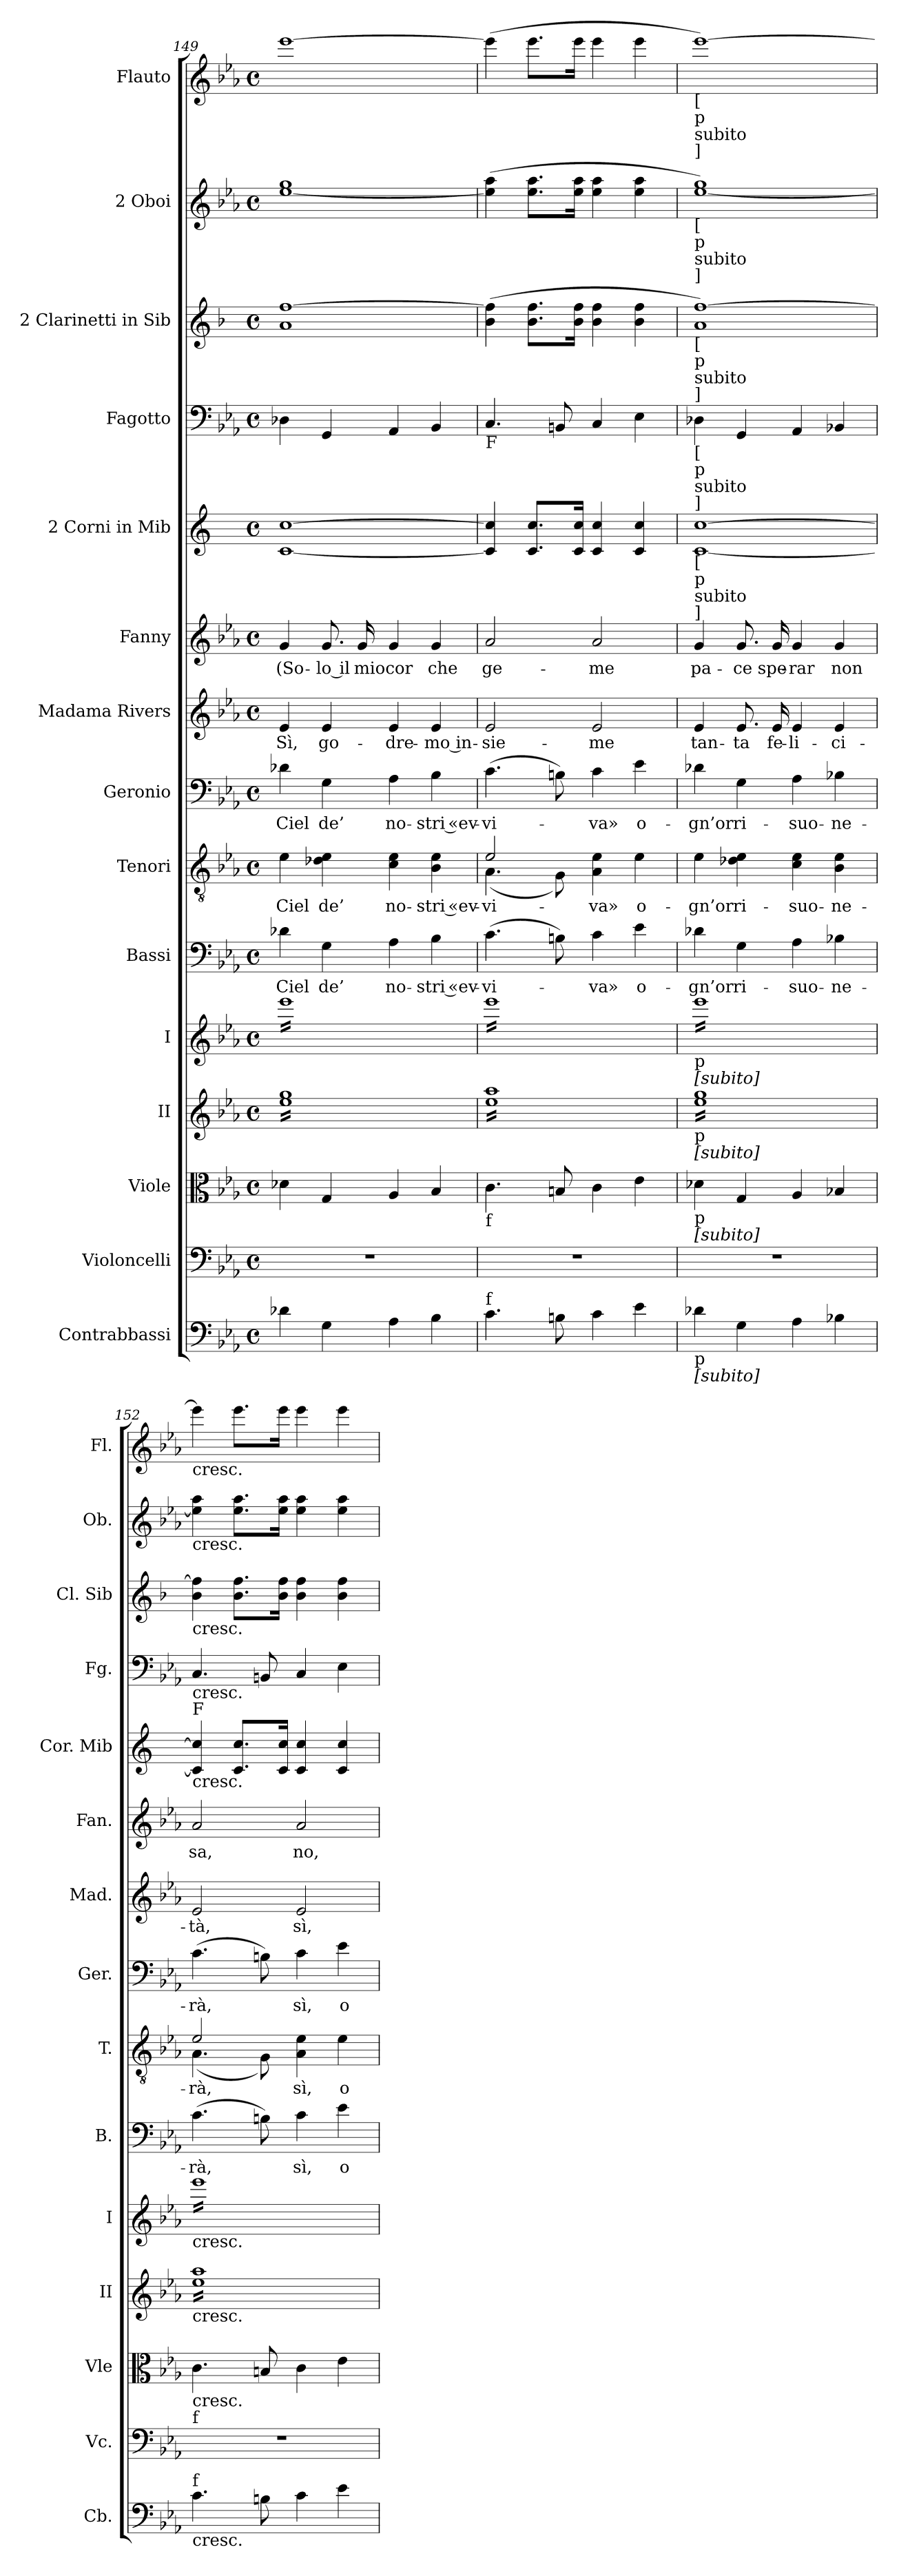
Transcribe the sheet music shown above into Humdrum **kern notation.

**kern	**kern	**kern	**kern	**kern	**kern	**text	**kern	**text	**kern	**text	**kern	**text	**kern	**text	**kern	**kern	**kern	**kern	**kern
*part15	*part14	*part13	*part12	*part11	*part10	*part10	*part9	*part9	*part8	*part8	*part7	*part7	*part6	*part6	*part5	*part4	*part3	*part2	*part1
*staff15	*staff14	*staff13	*staff12	*staff11	*staff10	*staff10	*staff9	*staff9	*staff8	*staff8	*staff7	*staff7	*staff6	*staff6	*staff5	*staff4	*staff3	*staff2	*staff1
*I"Contrabbassi	*I"Violoncelli	*I"Viole	*I"II	*I"I	*I"Bassi	*	*I"Tenori	*	*I"Geronio	*	*I"Madama Rivers	*	*I"Fanny	*	*I"2 Corni in Mib	*I"Fagotto	*I"2 Clarinetti in Sib	*I"2 Oboi	*I"Flauto
*I'Cb.	*I'Vc.	*I'Vle	*I'II	*I'I	*I'B.	*	*I'T.	*	*I'Ger.	*	*I'Mad.	*	*I'Fan.	*	*I'Cor. Mib	*I'Fg.	*I'Cl. Sib	*I'Ob.	*I'Fl.
*clefF4	*clefF4	*clefC3	*clefG2	*clefG2	*clefF4	*	*clefGv2	*	*clefF4	*	*clefG2	*	*clefG2	*	*clefG2	*clefF4	*clefG2	*clefG2	*clefG2
*	*	*	*	*	*	*	*	*	*	*	*	*	*	*	*	*	*ITrd1c2	*	*
*k[b-e-a-]	*k[b-e-a-]	*k[b-e-a-]	*k[b-e-a-]	*k[b-e-a-]	*k[b-e-a-]	*	*k[b-e-a-]	*	*k[b-e-a-]	*	*k[b-e-a-]	*	*k[b-e-a-]	*	*k[]	*k[b-e-a-]	*k[b-e-a-]	*k[b-e-a-]	*k[b-e-a-]
*E-:	*E-:	*E-:	*E-:	*E-:	*E-:	*	*E-:	*	*E-:	*	*E-:	*	*E-:	*	*C:	*E-:	*E-:	*E-:	*E-:
*M4/4	*M4/4	*M4/4	*M4/4	*M4/4	*M4/4	*	*M4/4	*	*M4/4	*	*M4/4	*	*M4/4	*	*M4/4	*M4/4	*M4/4	*M4/4	*M4/4
*met(c)	*met(c)	*met(c)	*met(c)	*met(c)	*met(c)	*	*met(c)	*	*met(c)	*	*met(c)	*	*met(c)	*	*met(c)	*met(c)	*met(c)	*met(c)	*met(c)
=149	=149	=149	=149	=149	=149	=149	=149	=149	=149	=149	=149	=149	=149	=149	=149	=149	=149	=149	=149
!	!	!	!	!	!	!LO:LY:b	!	!LO:LY:b	!	!LO:LY:b	!	!LO:LY:b	!	!LO:LY:b	!	!	!	!	!
*	*	*	*tremolo	*	*	*	*	*	*	*	*	*	*	*	*	*	*	*	*
*	*	*	*	*tremolo	*	*	*	*	*	*	*	*	*	*	*	*	*	*	*
4d-X\	1r	4d-X\	16ee- 16ggLL	16eee-LL	4d-X\	Ciel	4e-\	Ciel	4d-X\	Ciel	4e-/	Sì,	4g/	(So-	[1c [1cc	4D-X>\	1g [1ee-	[<1ee- 1gg	[1eee-
.	.	.	16ee- 16gg	16eee-	.	.	.	.	.	.	.	.	.	.	.	.	.	.	.
.	.	.	16ee- 16gg	16eee-	.	.	.	.	.	.	.	.	.	.	.	.	.	.	.
.	.	.	16ee- 16gg	16eee-	.	.	.	.	.	.	.	.	.	.	.	.	.	.	.
!	!	!	!	!	!	!LO:LY:b	!	!LO:LY:b	!	!LO:LY:b	!	!LO:LY:b	!	!LO:LY:b	!	!	!	!	!
4G\	.	4G/	16ee- 16gg	16eee-	4G\	de’	4d-X\ 4e-\	de’	4G\	de’	4e-/	go-	8.g/	-lo il	.	4GG</	.	.	.
.	.	.	16ee- 16gg	16eee-	.	.	.	.	.	.	.	.	.	.	.	.	.	.	.
.	.	.	16ee- 16gg	16eee-	.	.	.	.	.	.	.	.	.	.	.	.	.	.	.
!	!	!	!	!	!	!	!	!	!	!	!	!	!	!LO:LY:b	!	!	!	!	!
.	.	.	16ee- 16gg	16eee-	.	.	.	.	.	.	.	.	16g/	mio	.	.	.	.	.
!	!	!	!	!	!	!LO:LY:b	!	!LO:LY:b	!	!LO:LY:b	!	!LO:LY:b	!	!LO:LY:b	!	!	!	!	!
4A-\	.	4A-/	16ee- 16gg	16eee-	4A-\	no-	4c\ 4e-\	no-	4A-\	no-	4e-/	-dre-	4g/	cor	.	4AA-/	.	.	.
.	.	.	16ee- 16gg	16eee-	.	.	.	.	.	.	.	.	.	.	.	.	.	.	.
.	.	.	16ee- 16gg	16eee-	.	.	.	.	.	.	.	.	.	.	.	.	.	.	.
.	.	.	16ee- 16gg	16eee-	.	.	.	.	.	.	.	.	.	.	.	.	.	.	.
!	!	!	!	!	!	!LO:LY:b	!	!LO:LY:b	!	!LO:LY:b	!	!LO:LY:b	!	!LO:LY:b	!	!	!	!	!
4B-\	.	4B-/	16ee- 16gg	16eee-	4B-\	-stri «ev-	4B-\ 4e-\	-stri «ev-	4B-\	-stri «ev-	4e-/	-mo in-	4g/	che	.	4BB-/	.	.	.
.	.	.	16ee- 16gg	16eee-	.	.	.	.	.	.	.	.	.	.	.	.	.	.	.
.	.	.	16ee- 16gg	16eee-	.	.	.	.	.	.	.	.	.	.	.	.	.	.	.
.	.	.	16ee- 16ggJJ	16eee-JJ	.	.	.	.	.	.	.	.	.	.	.	.	.	.	.
=150	=150	=150	=150	=150	=150	=150	=150	=150	=150	=150	=150	=150	=150	=150	=150	=150	=150	=150	=150
!	!	!	!	!	!	!	!	!	!	!	!	!	!	!	!	!LO:TX:b:t=F	!	!	!
!	!	!LO:TX:b:t=f	!	!	!	!	!	!	!	!	!	!	!	!	!	!	!	!	!
!LO:TX:a:t=f	!	!	!	!	!	!	!	!	!	!	!	!	!	!	!	!	!	!	!
!	!	!	!	!	!	!LO:LY:b	!	!LO:LY:b	!	!LO:LY:b	!	!LO:LY:b	!	!LO:LY:b	!	!	!	!	!
*	*	*	*	*	*	*	*^	*	*	*	*	*	*	*	*	*	*	*	*
4.c\	1r	4.c\	16ee- 16aa-LL	16eee-LL	(>4.c\	-vi-	2e-/	(<4.A-\	-vi-	(>4.c\	-vi-	2e-/	-sie-	2a-/	ge-	4c/] 4cc/]	4.C</	(>4a-\ 4ee-\]	(>4ee-\] 4aa-\	(>4eee-\]
.	.	.	16ee- 16aa-	16eee-	.	.	.	.	.	.	.	.	.	.	.	.	.	.	.	.
.	.	.	16ee- 16aa-	16eee-	.	.	.	.	.	.	.	.	.	.	.	.	.	.	.	.
.	.	.	16ee- 16aa-	16eee-	.	.	.	.	.	.	.	.	.	.	.	.	.	.	.	.
.	.	.	16ee- 16aa-	16eee-	.	.	.	.	.	.	.	.	.	.	.	8.c/ 8.cc/L	.	8.a-\ 8.ee-\L	8.ee-\ 8.aa-\L	8.eee-\L
.	.	.	16ee- 16aa-	16eee-	.	.	.	.	.	.	.	.	.	.	.	.	.	.	.	.
8Bn\	.	8Bn/	16ee- 16aa-	16eee-	8Bn\)	.	.	8G\)	.	8Bn\)	.	.	.	.	.	.	8BBn/	.	.	.
.	.	.	16ee- 16aa-	16eee-	.	.	.	.	.	.	.	.	.	.	.	16c/ 16cc/Jk	.	16a-\ 16ee-\Jk	16ee-\ 16aa-\Jk	16eee-\Jk
!	!	!	!	!	!	!LO:LY:b	!	!	!LO:LY:b	!	!LO:LY:b	!	!LO:LY:b	!	!LO:LY:b	!	!	!	!	!
4c\	.	4c\	16ee- 16aa-	16eee-	4c\	-va»	4A-\ 4e-\	2ryy	-va»	4c\	-va»	2e-/	-me	2a-/	-me	4c/ 4cc/	4C/	4a-\ 4ee-\	4ee-\ 4aa-\	4eee-\
.	.	.	16ee- 16aa-	16eee-	.	.	.	.	.	.	.	.	.	.	.	.	.	.	.	.
.	.	.	16ee- 16aa-	16eee-	.	.	.	.	.	.	.	.	.	.	.	.	.	.	.	.
.	.	.	16ee- 16aa-	16eee-	.	.	.	.	.	.	.	.	.	.	.	.	.	.	.	.
!	!	!	!	!	!	!LO:LY:b	!	!	!LO:LY:b	!	!LO:LY:b	!	!	!	!	!	!	!	!	!
4e-\	.	4e-\	16ee- 16aa-	16eee-	4e-\	o-	4e-\	.	o-	4e-\	o-	.	.	.	.	4c/ 4cc/	4E->\	4a-\ 4ee-\	4ee-\ 4aa-\	4eee-\
.	.	.	16ee- 16aa-	16eee-	.	.	.	.	.	.	.	.	.	.	.	.	.	.	.	.
.	.	.	16ee- 16aa-	16eee-	.	.	.	.	.	.	.	.	.	.	.	.	.	.	.	.
.	.	.	16ee- 16aa-JJ	16eee-JJ	.	.	.	.	.	.	.	.	.	.	.	.	.	.	.	.
*	*	*	*	*	*	*	*v	*v	*	*	*	*	*	*	*	*	*	*	*	*
=151	=151	=151	=151	=151	=151	=151	=151	=151	=151	=151	=151	=151	=151	=151	=151	=151	=151	=151	=151
!	!	!	!	!	!	!	!	!	!	!	!	!	!	!	!	!	!	!	!LO:TX:b:t=[
!	!	!	!	!	!	!	!	!	!	!	!	!	!	!	!	!	!	!	!LO:TX:b:t=p
!	!	!	!	!	!	!	!	!	!	!	!	!	!	!	!	!	!	!	!LO:TX:b:t=subito
!	!	!	!	!	!	!	!	!	!	!	!	!	!	!	!	!	!	!	!LO:TX:b:t=]
!	!	!	!	!	!	!	!	!	!	!	!	!	!	!	!	!	!	!LO:TX:b:t=[	!
!	!	!	!	!	!	!	!	!	!	!	!	!	!	!	!	!	!	!LO:TX:b:t=p	!
!	!	!	!	!	!	!	!	!	!	!	!	!	!	!	!	!	!	!LO:TX:b:t=subito	!
!	!	!	!	!	!	!	!	!	!	!	!	!	!	!	!	!	!	!LO:TX:b:t=]	!
!	!	!	!	!	!	!	!	!	!	!	!	!	!	!	!	!	!LO:TX:b:t=[	!	!
!	!	!	!	!	!	!	!	!	!	!	!	!	!	!	!	!	!LO:TX:b:t=p	!	!
!	!	!	!	!	!	!	!	!	!	!	!	!	!	!	!	!	!LO:TX:b:t=subito	!	!
!	!	!	!	!	!	!	!	!	!	!	!	!	!	!	!	!	!LO:TX:b:t=]	!	!
!	!	!	!	!	!	!	!	!	!	!	!	!	!	!	!	!LO:TX:b:t=[	!	!	!
!	!	!	!	!	!	!	!	!	!	!	!	!	!	!	!	!LO:TX:b:t=p	!	!	!
!	!	!	!	!	!	!	!	!	!	!	!	!	!	!	!	!LO:TX:b:t=subito	!	!	!
!	!	!	!	!	!	!	!	!	!	!	!	!	!	!	!	!LO:TX:b:t=]	!	!	!
!	!	!	!	!	!	!	!	!	!	!	!	!	!	!	!LO:TX:b:t=[	!	!	!	!
!	!	!	!	!	!	!	!	!	!	!	!	!	!	!	!LO:TX:b:t=p	!	!	!	!
!	!	!	!	!	!	!	!	!	!	!	!	!	!	!	!LO:TX:b:t=subito	!	!	!	!
!	!	!	!	!	!	!	!	!	!	!	!	!	!	!	!LO:TX:b:t=]	!	!	!	!
!	!	!	!	!LO:TX:b:t=p	!	!	!	!	!	!	!	!	!	!	!	!	!	!	!
!	!	!	!	!LO:TX:b:t=[subito]	!	!	!	!	!	!	!	!	!	!	!	!	!	!	!
!	!	!	!LO:TX:b:t=p	!	!	!	!	!	!	!	!	!	!	!	!	!	!	!	!
!	!	!	!LO:TX:b:t=[subito]	!	!	!	!	!	!	!	!	!	!	!	!	!	!	!	!
!	!	!LO:TX:b:t=p	!	!	!	!	!	!	!	!	!	!	!	!	!	!	!	!	!
!	!	!LO:TX:b:t=[subito]	!	!	!	!	!	!	!	!	!	!	!	!	!	!	!	!	!
!LO:TX:b:t=p	!	!	!	!	!	!	!	!	!	!	!	!	!	!	!	!	!	!	!
!LO:TX:b:t=[subito]	!	!	!	!	!	!	!	!	!	!	!	!	!	!	!	!	!	!	!
!	!	!	!	!	!	!LO:LY:b	!	!LO:LY:b	!	!LO:LY:b	!	!LO:LY:b	!	!LO:LY:b	!	!	!	!	!
4d-X>\	1r	4d-X\	16ee- 16ggLL	16eee-LL	4d-X\	-gn’or	4e-\	-gn’or	4d-X\	-gn’or	4e-/	tan-	4g/	pa-	[1c [1cc	4D-X>\	1g [1ee-)	[<1ee- 1gg)	[1eee-)
.	.	.	16ee- 16gg	16eee-	.	.	.	.	.	.	.	.	.	.	.	.	.	.	.
.	.	.	16ee- 16gg	16eee-	.	.	.	.	.	.	.	.	.	.	.	.	.	.	.
.	.	.	16ee- 16gg	16eee-	.	.	.	.	.	.	.	.	.	.	.	.	.	.	.
!	!	!	!	!	!	!LO:LY:b	!	!LO:LY:b	!	!LO:LY:b	!	!LO:LY:b	!	!LO:LY:b	!	!	!	!	!
4G\	.	4G</	16ee- 16gg	16eee-	4G\	ri-	4d-X\ 4e-\	ri-	4G\	ri-	8.e-/	-ta	8.g/	-ce	.	4GG</	.	.	.
.	.	.	16ee- 16gg	16eee-	.	.	.	.	.	.	.	.	.	.	.	.	.	.	.
.	.	.	16ee- 16gg	16eee-	.	.	.	.	.	.	.	.	.	.	.	.	.	.	.
!	!	!	!	!	!	!	!	!	!	!	!	!LO:LY:b	!	!LO:LY:b	!	!	!	!	!
.	.	.	16ee- 16gg	16eee-	.	.	.	.	.	.	16e-/	fe-	16g/	spe-	.	.	.	.	.
!	!	!	!	!	!	!LO:LY:b	!	!LO:LY:b	!	!LO:LY:b	!	!LO:LY:b	!	!LO:LY:b	!	!	!	!	!
4A-\	.	4A-/	16ee- 16gg	16eee-	4A-\	-suo-	4c\ 4e-\	-suo-	4A-\	-suo-	4e-/	-li-	4g/	-rar	.	4AA-/	.	.	.
.	.	.	16ee- 16gg	16eee-	.	.	.	.	.	.	.	.	.	.	.	.	.	.	.
.	.	.	16ee- 16gg	16eee-	.	.	.	.	.	.	.	.	.	.	.	.	.	.	.
.	.	.	16ee- 16gg	16eee-	.	.	.	.	.	.	.	.	.	.	.	.	.	.	.
!	!	!	!	!	!	!LO:LY:b	!	!LO:LY:b	!	!LO:LY:b	!	!LO:LY:b	!	!LO:LY:b	!	!	!	!	!
4B-X\	.	4B-X</	16ee- 16gg	16eee-	4B-X\	-ne-	4B-\ 4e-\	-ne-	4B-X\	-ne-	4e-/	-ci-	4g/	non	.	4BB-X/	.	.	.
.	.	.	16ee- 16gg	16eee-	.	.	.	.	.	.	.	.	.	.	.	.	.	.	.
.	.	.	16ee- 16gg	16eee-	.	.	.	.	.	.	.	.	.	.	.	.	.	.	.
.	.	.	16ee- 16ggJJ	16eee-JJ	.	.	.	.	.	.	.	.	.	.	.	.	.	.	.
=152	=152	=152	=152	=152	=152	=152	=152	=152	=152	=152	=152	=152	=152	=152	=152	=152	=152	=152	=152
!	!	!	!	!	!	!	!	!	!	!	!	!	!	!	!	!	!	!	!LO:TX:b:t=cresc.
!	!	!	!	!	!	!	!	!	!	!	!	!	!	!	!	!	!	!LO:TX:b:t=cresc.	!
!	!	!	!	!	!	!	!	!	!	!	!	!	!	!	!	!	!LO:TX:b:t=cresc.	!	!
!	!	!	!	!	!	!	!	!	!	!	!	!	!	!	!	!LO:TX:b:t=cresc.	!	!	!
!	!	!	!	!	!	!	!	!	!	!	!	!	!	!	!	!LO:TX:b:t=F	!	!	!
!	!	!	!	!	!	!	!	!	!	!	!	!	!	!	!LO:TX:b:t=cresc.	!	!	!	!
!	!	!	!	!LO:TX:b:t=cresc.	!	!	!	!	!	!	!	!	!	!	!	!	!	!	!
!	!	!	!LO:TX:b:t=cresc.	!	!	!	!	!	!	!	!	!	!	!	!	!	!	!	!
!	!	!LO:TX:b:t=cresc.	!	!	!	!	!	!	!	!	!	!	!	!	!	!	!	!	!
!	!	!LO:TX:b:t=f	!	!	!	!	!	!	!	!	!	!	!	!	!	!	!	!	!
!LO:TX:b:t=cresc.	!	!	!	!	!	!	!	!	!	!	!	!	!	!	!	!	!	!	!
!LO:TX:a:t=f	!	!	!	!	!	!	!	!	!	!	!	!	!	!	!	!	!	!	!
!	!	!	!	!	!	!LO:LY:b	!	!LO:LY:b	!	!LO:LY:b	!	!LO:LY:b	!	!LO:LY:b	!	!	!	!	!
*	*	*	*	*	*	*	*^	*	*	*	*	*	*	*	*	*	*	*	*
4.c>\	1r	4.c\	16ee- 16aa-LL	16eee-LL	(>4.c\	-rà,	2e-/	(<4.A-\	-rà,	(>4.c\	-rà,	2e-/	-tà,	2a-/	sa,	4c/] 4cc/]	4.C</	4a-\ 4ee-\]	4ee-\] 4aa-\	4eee-\]
.	.	.	16ee- 16aa-	16eee-	.	.	.	.	.	.	.	.	.	.	.	.	.	.	.	.
.	.	.	16ee- 16aa-	16eee-	.	.	.	.	.	.	.	.	.	.	.	.	.	.	.	.
.	.	.	16ee- 16aa-	16eee-	.	.	.	.	.	.	.	.	.	.	.	.	.	.	.	.
.	.	.	16ee- 16aa-	16eee-	.	.	.	.	.	.	.	.	.	.	.	8.c/ 8.cc/L	.	8.a-\ 8.ee-\L	8.ee-\ 8.aa-\L	8.eee-\L
.	.	.	16ee- 16aa-	16eee-	.	.	.	.	.	.	.	.	.	.	.	.	.	.	.	.
8Bn\	.	8Bn/	16ee- 16aa-	16eee-	8Bn\)	.	.	8G\)	.	8Bn\)	.	.	.	.	.	.	8BBn/	.	.	.
.	.	.	16ee- 16aa-	16eee-	.	.	.	.	.	.	.	.	.	.	.	16c/ 16cc/Jk	.	16a-\ 16ee-\Jk	16ee-\ 16aa-\Jk	16eee-\Jk
!	!	!	!	!	!	!LO:LY:b	!	!	!LO:LY:b	!	!LO:LY:b	!	!LO:LY:b	!	!LO:LY:b	!	!	!	!	!
4c>\	.	4c>\	16ee- 16aa-	16eee-	4c\	sì,	4A-\ 4e-\	2ryy	sì,	4c\	sì,	2e-/	sì,	2a-/	no,	4c/ 4cc/	4C/	4a-\ 4ee-\	4ee-\ 4aa-\	4eee-\
.	.	.	16ee- 16aa-	16eee-	.	.	.	.	.	.	.	.	.	.	.	.	.	.	.	.
.	.	.	16ee- 16aa-	16eee-	.	.	.	.	.	.	.	.	.	.	.	.	.	.	.	.
.	.	.	16ee- 16aa-	16eee-	.	.	.	.	.	.	.	.	.	.	.	.	.	.	.	.
!	!	!	!	!	!	!LO:LY:b	!	!	!LO:LY:b	!	!LO:LY:b	!	!	!	!	!	!	!	!	!
4e-\	.	4e-\	16ee- 16aa-	16eee-	4e-\	o-	4e-\	.	o-	4e-\	o-	.	.	.	.	4c/ 4cc/	4E->\	4a-\ 4ee-\	4ee-\ 4aa-\	4eee-\
.	.	.	16ee- 16aa-	16eee-	.	.	.	.	.	.	.	.	.	.	.	.	.	.	.	.
.	.	.	16ee- 16aa-	16eee-	.	.	.	.	.	.	.	.	.	.	.	.	.	.	.	.
.	.	.	16ee- 16aa-JJ	16eee-JJ	.	.	.	.	.	.	.	.	.	.	.	.	.	.	.	.
*	*	*	*	*Xtremolo	*	*	*	*	*	*	*	*	*	*	*	*	*	*	*	*
*	*	*	*Xtremolo	*	*	*	*	*	*	*	*	*	*	*	*	*	*	*	*	*
*	*	*	*	*	*	*	*v	*v	*	*	*	*	*	*	*	*	*	*	*	*
=	=	=	=	=	=	=	=	=	=	=	=	=	=	=	=	=	=	=	=
*-	*-	*-	*-	*-	*-	*-	*-	*-	*-	*-	*-	*-	*-	*-	*-	*-	*-	*-	*-
